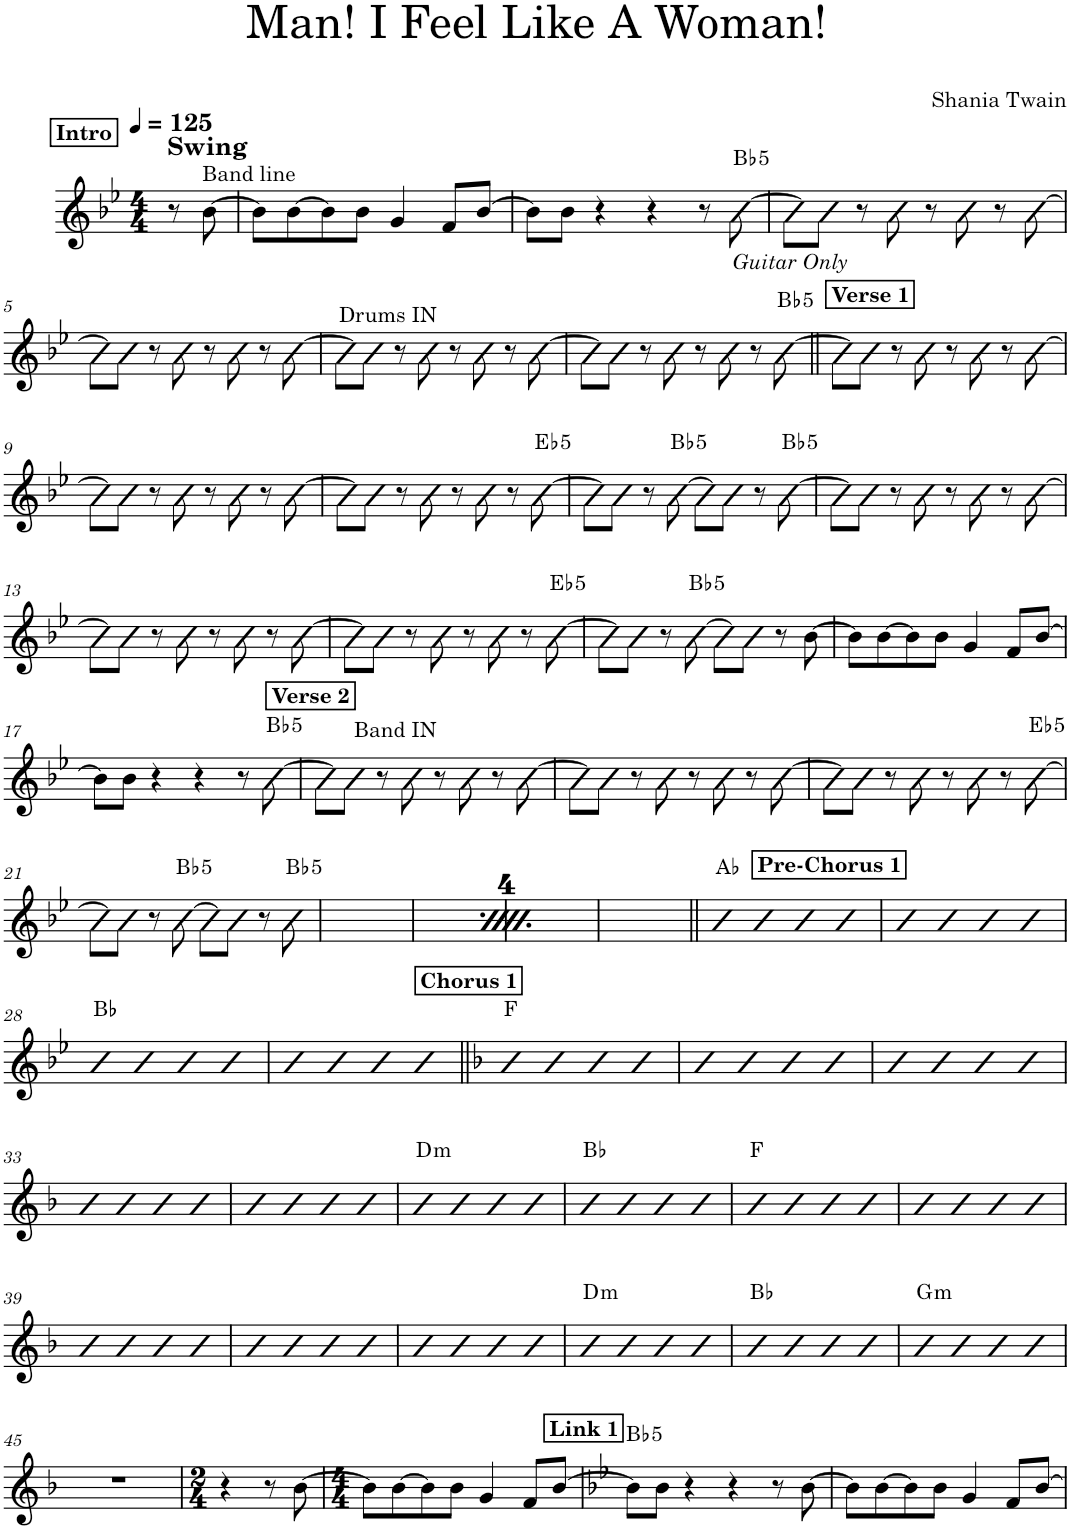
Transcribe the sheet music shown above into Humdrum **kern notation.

**kern	**harte
*part1	*part1
*staff1	*
*I"Piano	*
*I'Pno.	*
*clefG2	*
*k[b-e-]	*
*M4/4	*
*MM125	*
!!LO:REH:place=s1:a:B:cj:t=Intro
=1	=1
!LO:TX:a:B:t=Swing	!
8r	.
!LO:TX:a:t=Band line	!
[8b-\	.
=2	=2
8b-\L]	.
[8b-\	.
8b-\]	.
8b-\J	.
4g/	.
8f/L	.
[8b-/J	.
=3	=3
8b-\L]	.
8b-\J	.
4r	.
4r	.
8r	.
!LO:TX:b:i:t=Guitar Only	!LO:H:kt=5
[8b-\	Bb:(1,5)
=4	=4
8b-\L]	.
8b-\J	.
8r	.
8b-\	.
8r	.
8b-\	.
8r	.
[8b-\	.
!!LO:LB:g=z
=5	=5
8b-\L]	.
8b-\J	.
8r	.
8b-\	.
8r	.
8b-\	.
8r	.
[8b-\	.
=6	=6
!LO:TX:a:t=Drums IN	!
8b-\L]	.
8b-\J	.
8r	.
8b-\	.
8r	.
8b-\	.
8r	.
[8b-\	.
=7	=7
8b-\L]	.
8b-\J	.
8r	.
8b-\	.
8r	.
8b-\	.
8r	.
!	!LO:H:kt=5
[8b-\	Bb:(1,5)
!!LO:REH:place=s1:a:B:cj:t=Verse 1
=8||	=8||
8b-\L]	.
8b-\J	.
8r	.
8b-\	.
8r	.
8b-\	.
8r	.
[8b-\	.
!!LO:LB:g=z
=9	=9
8b-\L]	.
8b-\J	.
8r	.
8b-\	.
8r	.
8b-\	.
8r	.
[8b-\	.
=10	=10
8b-\L]	.
8b-\J	.
8r	.
8b-\	.
8r	.
8b-\	.
8r	.
!	!LO:H:kt=5
[8b-\	Eb:(1,5)
=11	=11
8b-\L]	.
8b-\J	.
8r	.
!	!LO:H:kt=5
[8b-\	Bb:(1,5)
8b-\L]	.
8b-\J	.
8r	.
!	!LO:H:kt=5
[8b-\	Bb:(1,5)
=12	=12
8b-\L]	.
8b-\J	.
8r	.
8b-\	.
8r	.
8b-\	.
8r	.
[8b-\	.
!!LO:LB:g=z
=13	=13
8b-\L]	.
8b-\J	.
8r	.
8b-\	.
8r	.
8b-\	.
8r	.
[8b-\	.
=14	=14
8b-\L]	.
8b-\J	.
8r	.
8b-\	.
8r	.
8b-\	.
8r	.
!	!LO:H:kt=5
[8b-\	Eb:(1,5)
=15	=15
8b-\L]	.
8b-\J	.
8r	.
!	!LO:H:kt=5
[8b-\	Bb:(1,5)
8b-\L]	.
8b-\J	.
8r	.
[8b-\	.
=16	=16
8b-\L]	.
[8b-\	.
8b-\]	.
8b-\J	.
4g/	.
8f/L	.
[8b-/J	.
!!LO:LB:g=z
=17	=17
8b-\L]	.
8b-\J	.
4r	.
4r	.
8r	.
!	!LO:H:kt=5
[8b-\	Bb:(1,5)
!!LO:REH:place=s1:a:B:cj:t=Verse 2
=18	=18
!LO:TX:a:t=Band IN	!
8b-\L]	.
8b-\J	.
8r	.
8b-\	.
8r	.
8b-\	.
8r	.
[8b-\	.
=19	=19
8b-\L]	.
8b-\J	.
8r	.
8b-\	.
8r	.
8b-\	.
8r	.
[8b-\	.
=20	=20
8b-\L]	.
8b-\J	.
8r	.
8b-\	.
8r	.
8b-\	.
8r	.
!	!LO:H:kt=5
[8b-\	Eb:(1,5)
!!LO:LB:g=z
=21	=21
8b-\L]	.
8b-\J	.
8r	.
!	!LO:H:kt=5
[8b-\	Bb:(1,5)
8b-\L]	.
8b-\J	.
8r	.
!	!LO:H:kt=5
8b-\	Bb:(1,5)
!!LO:REH:place=s1:a:B:cj:t=Verse 2
=22	=22
!LO:TX:a:t=Band IN	!
8b-\L]	.
8b-\J	.
8r	.
8b-\	.
8r	.
8b-\	.
8r	.
[8b-\	.
=23	=23
8b-\L]	.
8b-\J	.
8r	.
8b-\	.
8r	.
8b-\	.
8r	.
[8b-\	.
=24	=24
8b-\L]	.
8b-\J	.
8r	.
8b-\	.
8r	.
8b-\	.
8r	.
!	!LO:H:kt=5
[8b-\	Eb:(1,5)
=25	=25
8b-\L]	.
8b-\J	.
8r	.
!	!LO:H:kt=5
[8b-\	Bb:(1,5)
8b-\L]	.
8b-\J	.
8r	.
!	!LO:H:kt=5
8b-\	Bb:(1,5)
!!LO:REH:place=s1:a:B:cj:t=Pre-Chorus 1
=26||	=26||
4b-	Ab:maj
4b-	.
4b-	.
4b-	.
=27	=27
4b-	.
4b-	.
4b-	.
4b-	.
!!LO:LB:g=z
=28	=28
4b-	Bb:maj
4b-	.
4b-	.
4b-	.
=29	=29
4b-	.
4b-	.
4b-	.
4b-	.
!!LO:REH:place=s1:a:B:cj:t=Chorus 1
=30||	=30||
*k[b-]	*
4b-	F:maj
4b-	.
4b-	.
4b-	.
=31	=31
4b-	.
4b-	.
4b-	.
4b-	.
=32	=32
4b-	.
4b-	.
4b-	.
4b-	.
!!LO:LB:g=z
=33	=33
4b-	.
4b-	.
4b-	.
4b-	.
=34	=34
4b-	.
4b-	.
4b-	.
4b-	.
=35	=35
!	!LO:H:kt=m
4b-	D:min
4b-	.
4b-	.
4b-	.
=36	=36
4b-	Bb:maj
4b-	.
4b-	.
4b-	.
=37	=37
4b-	F:maj
4b-	.
4b-	.
4b-	.
=38	=38
4b-	.
4b-	.
4b-	.
4b-	.
!!LO:LB:g=z
=39	=39
4b-	.
4b-	.
4b-	.
4b-	.
=40	=40
4b-	.
4b-	.
4b-	.
4b-	.
=41	=41
4b-	.
4b-	.
4b-	.
4b-	.
=42	=42
!	!LO:H:kt=m
4b-	D:min
4b-	.
4b-	.
4b-	.
=43	=43
4b-	Bb:maj
4b-	.
4b-	.
4b-	.
=44	=44
!	!LO:H:kt=m
4b-	G:min
4b-	.
4b-	.
4b-	.
!!LO:LB:g=z
=45	=45
1r	.
=46	=46
*M2/4	*
4r	.
8r	.
[8b-\	.
=47	=47
*M4/4	*
8b-\L]	.
[8b-\	.
8b-\]	.
8b-\J	.
4g/	.
8f/L	.
[8b-/J	.
!!LO:REH:place=s1:a:B:cj:t=Link 1
=48	=48
*k[b-e-]	*
!	!LO:H:kt=5
8b-\L]	Bb:(1,5)
8b-\J	.
4r	.
4r	.
8r	.
[8b-\	.
=49	=49
8b-\L]	.
[8b-\	.
8b-\]	.
8b-\J	.
4g/	.
8f/L	.
[8b-/J	.
=	=
*-	*-
